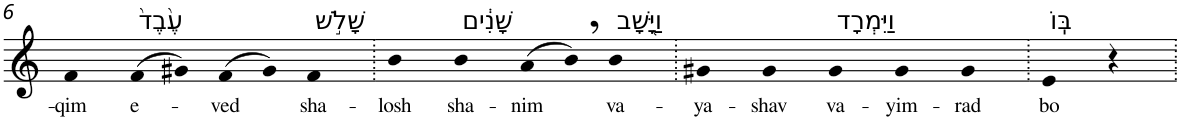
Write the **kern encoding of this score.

**kern	**text
*part1	*part1
*staff1	*staff1
*I"Piano	*
*I'Pno	*
!!LO:PB:g=z
*clefG2	*
*k[]	*
=6	=6
!	!LO:LY:b
4f	-qim
!LO:TX:a:t=עֶ֙בֶד֙	!
!	!LO:LY:b
(>8f	e-
8g#X)	.
!	!LO:LY:b
(>8f	-ved
8g#)	.
!LO:TX:a:t=שָׁלֹ֣שׁ	!
!	!LO:LY:b
4f	sha-
=7.	=7.
!	!LO:LY:b
4b	-losh
!LO:TX:a:t=שָׁנִ֔ים	!
!	!LO:LY:b
4b	sha-
!	!LO:LY:b
(>8a	-nim
8b,)	.
!LO:TX:a:t=וַיָּ֖שָׁב	!
!	!LO:LY:b
4b	va-
=8.	=8.
!	!LO:LY:b
4g#X	-ya-
!	!LO:LY:b
4g#	-shav
!LO:TX:a:t=וַיִּמְרָד	!
!	!LO:LY:b
4g#	va-
!	!LO:LY:b
4g#	-yim-
!	!LO:LY:b
4g#	-rad
=9.	=9.
!LO:TX:a:t=בּֽוֹ	!
!	!LO:LY:b
4e	bo
4r	.
=.	=.
*-	*-
